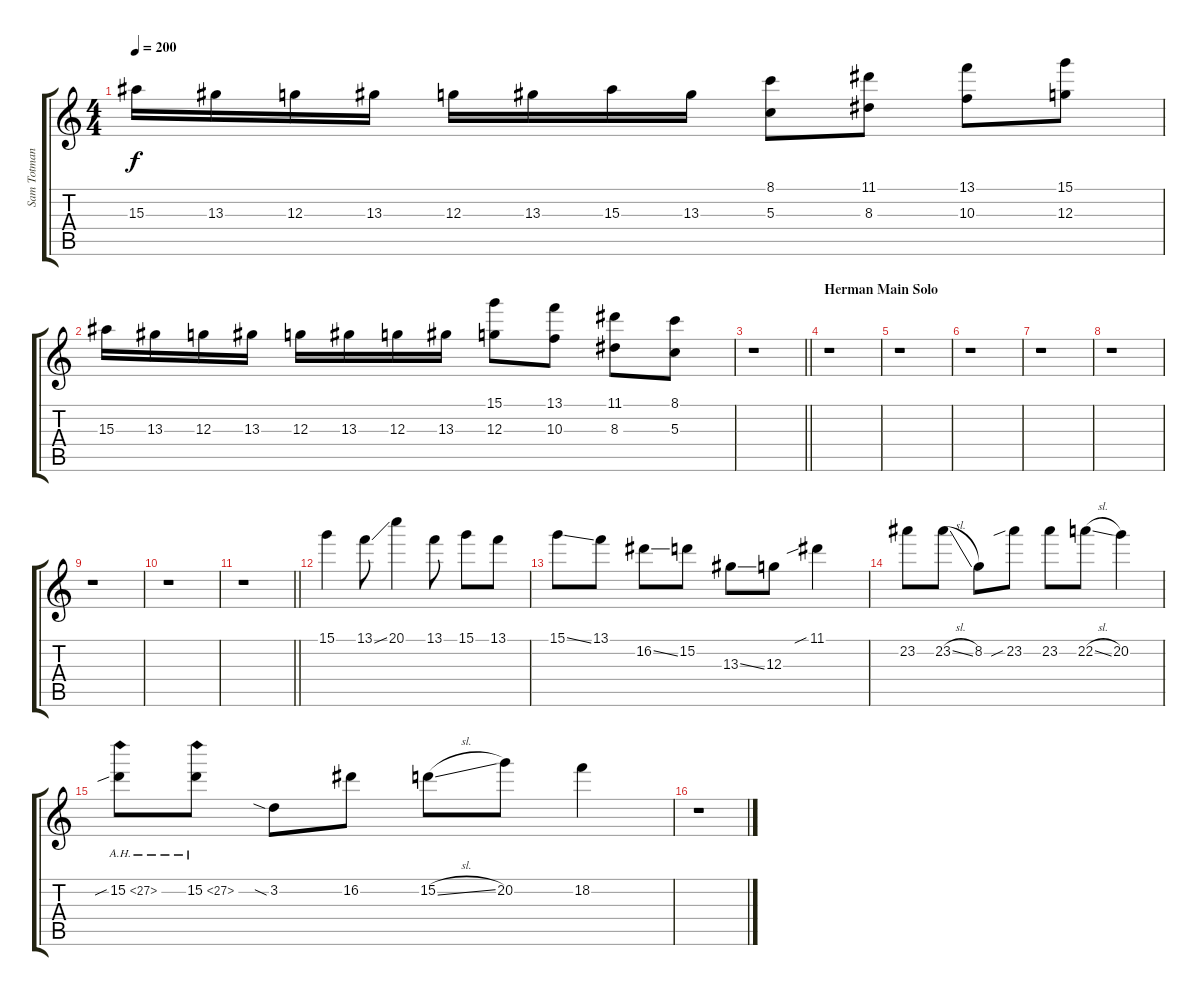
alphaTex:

\track ("Sam Totman (Lead Guitar)" "Sam Totman") {instrument distortionguitar}
\staff {score tabs}
\tuning (E4 B3 G3 D3 A2 E2) {hide}
\ts (4 4)
\tempo 200
\clef g2
\ks aminor
15.3.16{dy f} 13.3.16 12.3.16 13.3.16 12.3.16 13.3.16 15.3.16 13.3.16 (8.1 5.3).8{instrument guitarfretnoise} (11.1 8.3).8 (13.1 10.3).8 (15.1 12.3).8 |
15.3.16{instrument distortionguitar} 13.3.16 12.3.16 13.3.16 12.3.16 13.3.16 12.3.16 13.3.16 (15.1 12.3).8{instrument guitarfretnoise} (13.1 10.3).8 (11.1 8.3).8 (8.1 5.3).8 |
\barLineRight lightlight
r.1 |
\section ("" "Herman Main Solo")
r.1 |
r.1 |
r.1 |
r.1 |
r.1 |
r.1 |
r.1 |
\barLineRight lightlight
r.1 |
15.1.4{volume 14 instrument distortionguitar} 13.1{ss}.8 20.1.4 13.1.8 15.1.8 13.1.8 |
15.1{ss}.8 13.1.8 16.2{ss}.8 15.2.8 13.3{ss}.8 12.3.8 11.1{sib}.4 |
23.2.8 23.2{sl}.8 8.2.8 23.2{sib}.8 23.2.8 22.2{sl}.8 20.2.4 |
15.2{ah 12 sib}.8 15.2{ah 12}.8 3.2{sia}.8 16.2.8 15.2{sl}.8 20.2.8 18.2.4 |
r.1
